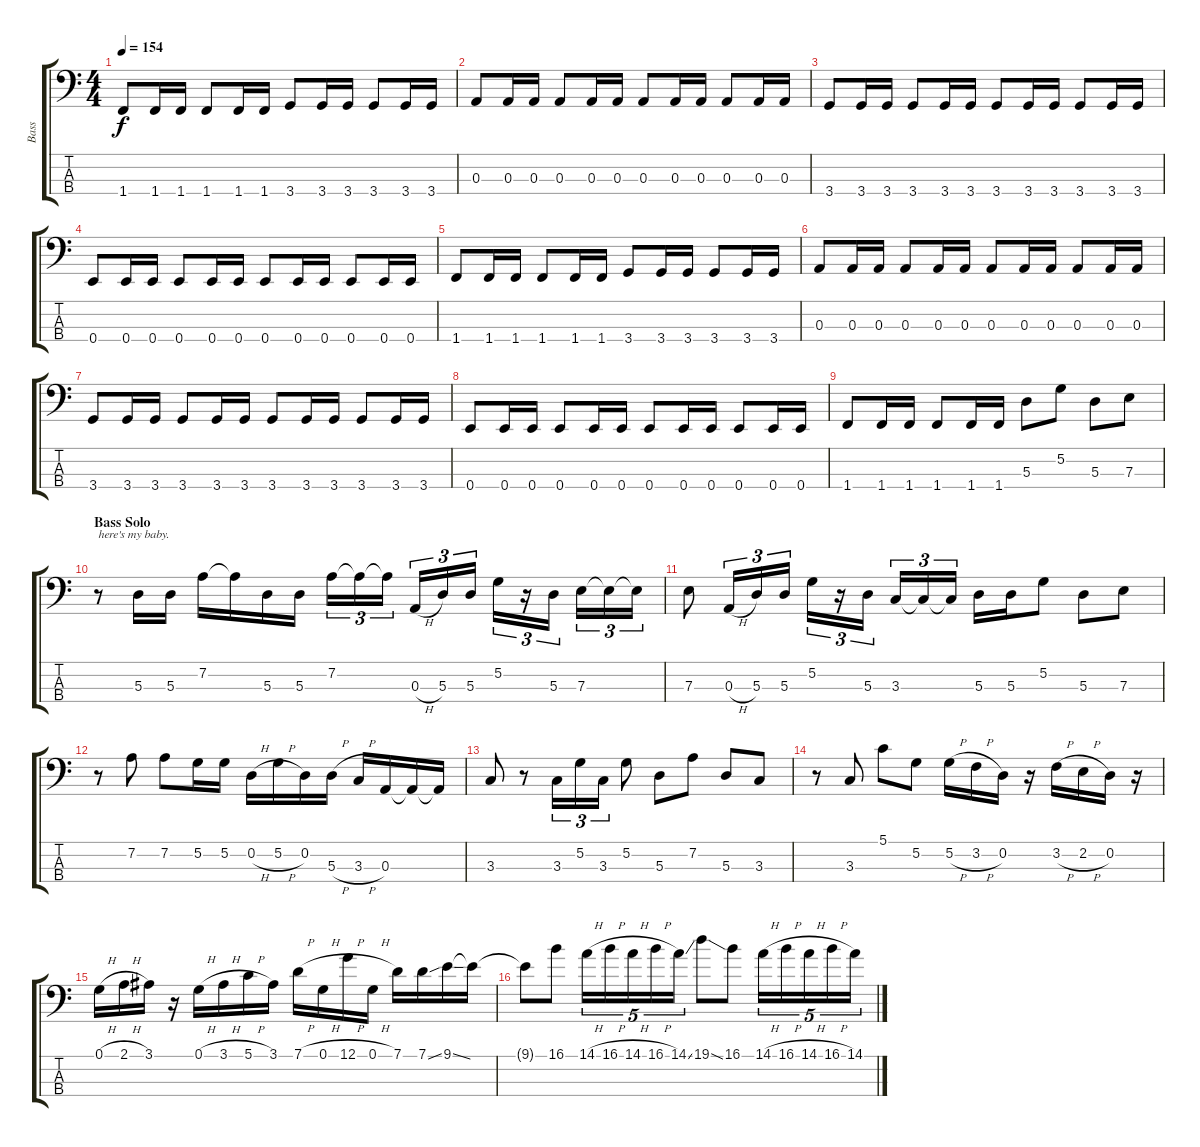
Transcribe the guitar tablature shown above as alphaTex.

\track ("Bass" "Bass") {instrument electricbassfinger}
\staff {score tabs}
\tuning (G2 D2 A1 E1) {hide}
\ts (4 4)
\tempo 154
\clef f4
\ks c
1.4.8{dy f} 1.4.16 1.4.16 1.4.8 1.4.16 1.4.16 3.4.8 3.4.16 3.4.16 3.4.8 3.4.16 3.4.16 |
0.3.8 0.3.16 0.3.16 0.3.8 0.3.16 0.3.16 0.3.8 0.3.16 0.3.16 0.3.8 0.3.16 0.3.16 |
3.4.8 3.4.16 3.4.16 3.4.8 3.4.16 3.4.16 3.4.8 3.4.16 3.4.16 3.4.8 3.4.16 3.4.16 |
0.4.8 0.4.16 0.4.16 0.4.8 0.4.16 0.4.16 0.4.8 0.4.16 0.4.16 0.4.8 0.4.16 0.4.16 |
1.4.8 1.4.16 1.4.16 1.4.8 1.4.16 1.4.16 3.4.8 3.4.16 3.4.16 3.4.8 3.4.16 3.4.16 |
0.3.8 0.3.16 0.3.16 0.3.8 0.3.16 0.3.16 0.3.8 0.3.16 0.3.16 0.3.8 0.3.16 0.3.16 |
3.4.8 3.4.16 3.4.16 3.4.8 3.4.16 3.4.16 3.4.8 3.4.16 3.4.16 3.4.8 3.4.16 3.4.16 |
0.4.8 0.4.16 0.4.16 0.4.8 0.4.16 0.4.16 0.4.8 0.4.16 0.4.16 0.4.8 0.4.16 0.4.16 |
1.4.8 1.4.16 1.4.16 1.4.8 1.4.16 1.4.16 5.3.8 5.2.8 5.3.8 7.3.8 |
\section ("" "Bass Solo")
r.8{txt "here's my baby."} 5.3.16 5.3.16 7.2.16 7.2{t}.16 5.3.16 5.3.16 7.2.16{tu (3 2)} 7.2{t}.16{tu (3 2)} 7.2{t}.16{tu (3 2)} 0.3{h}.16{tu (3 2)} 5.3.16{tu (3 2)} 5.3.16{tu (3 2)} 5.2.16{tu (3 2)} r.16{tu (3 2)} 5.3.16{tu (3 2)} 7.3.16{tu (3 2)} 7.3{t}.16{tu (3 2)} 7.3{t}.16{tu (3 2)} |
7.3.8 0.3{h}.16{tu (3 2)} 5.3.16{tu (3 2)} 5.3.16{tu (3 2)} 5.2.16{tu (3 2)} r.16{tu (3 2)} 5.3.16{tu (3 2)} 3.3.16{tu (3 2)} 3.3{t}.16{tu (3 2)} 3.3{t}.16{tu (3 2)} 5.3.16 5.3.16 5.2.8 5.3.8 7.3.8 |
r.8 7.2.8 7.2.8 5.2.16 5.2.16 0.2{h}.16 5.2{h}.16 0.2.16 5.3{h}.16 3.3{h}.16 0.3.16 0.3{t}.16 0.3{t}.16 |
3.3.8 r.8 3.3.16{tu (3 2)} 5.2.16{tu (3 2)} 3.3.16{tu (3 2)} 5.2.8 5.3.8 7.2.8 5.3.8 3.3.8 |
r.8 3.3.8 5.1.8 5.2.8 5.2{h}.16 3.2{h}.16 0.2.16 r.16 3.2{h}.16 2.2{h}.16 0.2.16 r.16 |
0.1{h}.16 2.1{h}.16 3.1.16 r.16 0.1{h}.16 3.1{h}.16 5.1{h}.16 3.1.16 7.1{h}.16 0.1{h}.16 12.1{h}.16 0.1{h}.16 7.1.16 7.1{ss}.16 9.1{ss}.16 9.1{t}.16 |
9.1{t}.8 16.1.8 14.1{h}.16{tu (5 4)} 16.1{h}.16{tu (5 4)} 14.1{h}.16{tu (5 4)} 16.1{h}.16{tu (5 4)} 14.1{ss}.16{tu (5 4)} 19.1{ss}.8 16.1.8 14.1{h}.16{tu (5 4)} 16.1{h}.16{tu (5 4)} 14.1{h}.16{tu (5 4)} 16.1{h}.16{tu (5 4)} 14.1{ss}.16{tu (5 4)}
